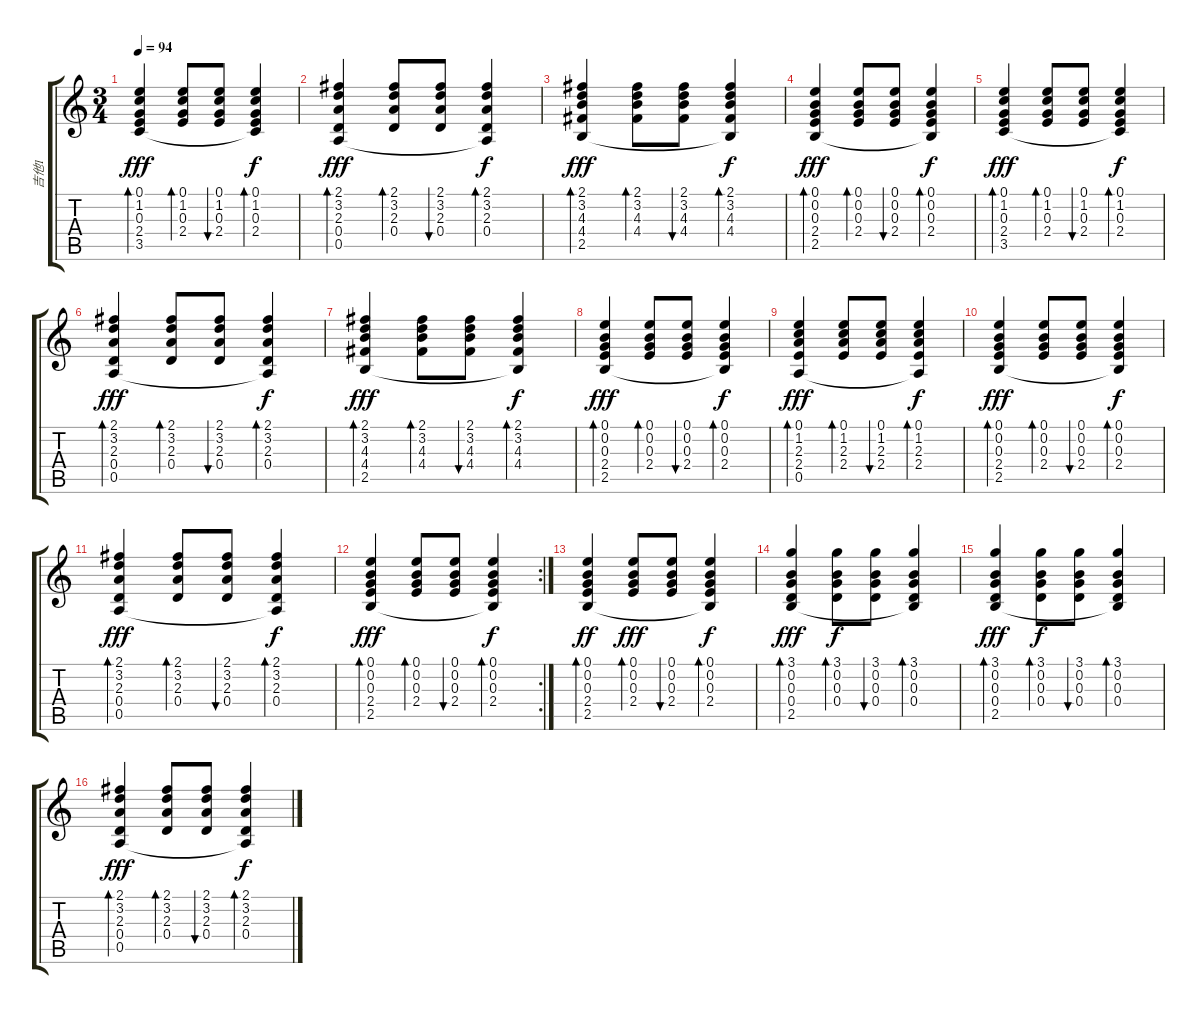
\track ("吉他1" "吉他1") {instrument acousticguitarsteel}
\staff {score tabs}
\tuning (E4 B3 G3 D3 A2 E2) {hide}
\ts (3 4)
\tempo 94
\clef g2
\ks c
(0.1 1.2 0.3 2.4 3.5).4{bd 30 dy fff} (0.1 1.2 0.3 2.4).8{bd 30} (0.1 1.2 0.3 2.4).8{bu 30} (0.1 1.2 0.3 2.4 3.5{t}).4{bd 30 dy f} |
(2.1 3.2 2.3 0.4 0.5).4{bd 30 dy fff} (2.1 3.2 2.3 0.4).8{bd 30} (2.1 3.2 2.3 0.4).8{bu 30} (2.1 3.2 2.3 0.4 0.5{t}).4{bd 30 dy f} |
(2.1 3.2 4.3 4.4 2.5).4{bd 30 dy fff} (2.1 3.2 4.3 4.4).8{bd 30} (2.1 3.2 4.3 4.4).8{bu 30} (2.1 3.2 4.3 4.4 2.5{t}).4{bd 30 dy f} |
(0.1 0.2 0.3 2.4 2.5).4{bd 30 dy fff} (0.1 0.2 0.3 2.4).8{bd 30} (0.1 0.2 0.3 2.4).8{bu 30} (0.1 0.2 0.3 2.4 2.5{t}).4{bd 30 dy f} |
(0.1 1.2 0.3 2.4 3.5).4{bd 30 dy fff} (0.1 1.2 0.3 2.4).8{bd 30} (0.1 1.2 0.3 2.4).8{bu 30} (0.1 1.2 0.3 2.4 3.5{t}).4{bd 30 dy f} |
(2.1 3.2 2.3 0.4 0.5).4{bd 30 dy fff} (2.1 3.2 2.3 0.4).8{bd 30} (2.1 3.2 2.3 0.4).8{bu 30} (2.1 3.2 2.3 0.4 0.5{t}).4{bd 30 dy f} |
(2.1 3.2 4.3 4.4 2.5).4{bd 30 dy fff} (2.1 3.2 4.3 4.4).8{bd 30} (2.1 3.2 4.3 4.4).8{bu 30} (2.1 3.2 4.3 4.4 2.5{t}).4{bd 30 dy f} |
(0.1 0.2 0.3 2.4 2.5).4{bd 30 dy fff} (0.1 0.2 0.3 2.4).8{bd 30} (0.1 0.2 0.3 2.4).8{bu 30} (0.1 0.2 0.3 2.4 2.5{t}).4{bd 30 dy f} |
(0.1 1.2 2.3 2.4 0.5).4{bd 30 dy fff} (0.1 1.2 2.3 2.4).8{bd 30} (0.1 1.2 2.3 2.4).8{bu 30} (0.1 1.2 2.3 2.4 0.5{t}).4{bd 30 dy f} |
(0.1 0.2 0.3 2.4 2.5).4{bd 30 dy fff} (0.1 0.2 0.3 2.4).8{bd 30} (0.1 0.2 0.3 2.4).8{bu 30} (0.1 0.2 0.3 2.4 2.5{t}).4{bd 30 dy f} |
(2.1 3.2 2.3 0.4 0.5).4{bd 30 dy fff} (2.1 3.2 2.3 0.4).8{bd 30} (2.1 3.2 2.3 0.4).8{bu 30} (2.1 3.2 2.3 0.4 0.5{t}).4{bd 30 dy f} |
\rc 2
(0.1 0.2 0.3 2.4 2.5).4{bd 30 dy fff} (0.1 0.2 0.3 2.4).8{bd 30} (0.1 0.2 0.3 2.4).8{bu 30} (0.1 0.2 0.3 2.4 2.5{t}).4{bd 30 dy f} |
(0.1 0.2 0.3 2.4 2.5).4{bd 30 dy ff} (0.1 0.2 0.3 2.4).8{bd 30 dy fff} (0.1 0.2 0.3 2.4).8{bu 30} (0.1 0.2 0.3 2.4 2.5{t}).4{bd 30 dy f} |
(3.1 0.2 0.3 0.4 2.5).4{bd 30 dy fff} (3.1 0.2 0.3 0.4).8{bd 30 dy f} (3.1 0.2 0.3 0.4).8{bu 30} (3.1 0.2 0.3 0.4 2.5{t}).4{bd 30} |
(3.1 0.2 0.3 0.4 2.5).4{bd 30 dy fff} (3.1 0.2 0.3 0.4).8{bd 30 dy f} (3.1 0.2 0.3 0.4).8{bu 30} (3.1 0.2 0.3 0.4 2.5{t}).4{bd 30} |
(2.1 3.2 2.3 0.4 0.5).4{bd 30 dy fff} (2.1 3.2 2.3 0.4).8{bd 30} (2.1 3.2 2.3 0.4).8{bu 30} (2.1 3.2 2.3 0.4 0.5{t}).4{bd 30 dy f}
